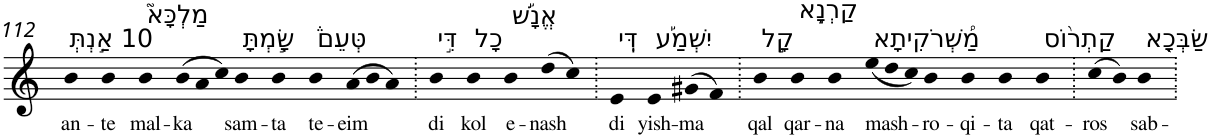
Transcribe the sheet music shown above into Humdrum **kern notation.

**kern	**text
*part1	*part1
*staff1	*staff1
*I"Piano	*
*I'Pno	*
!!LO:PB:g=z
*clefG2	*
*k[]	*
=112	=112
!LO:TX:a:t=10 אַ֣נְתְּ	!
!	!LO:LY:b
4b	an-
!	!LO:LY:b
4b	-te
!LO:TX:a:t=מַלְכָּא֮	!
!	!LO:LY:b
4b	mal-
*Xtuplet	*
!	!LO:LY:b
(>12b	-ka
12a	.
12cc)	.
!LO:TX:a:t=שָׂ֣מְתָּ	!
!	!LO:LY:b
4b	sam-
!	!LO:LY:b
4b	-ta
!LO:TX:a:t=טְּעֵם֒	!
!	!LO:LY:b
4b	te-
!	!LO:LY:b
(>12a	-eim
12b	.
12a)	.
=113.	=113.
!LO:TX:a:t=דִּ֣י	!
!	!LO:LY:b
4b	di
!LO:TX:a:t=כָל	!
!	!LO:LY:b
4b	kol
!LO:TX:a:t=אֱנָ֡שׁ	!
!	!LO:LY:b
4b	e-
!	!LO:LY:b
(>8dd	-nash
8cc)	.
=114.	=114.
!LO:TX:a:t=דִּֽי	!
!	!LO:LY:b
4e	di
!LO:TX:a:t=יִשְׁמַ֡ע	!
!	!LO:LY:b
4e	yish-
!	!LO:LY:b
(>8g#X	-ma
8f)	.
=115.	=115.
!LO:TX:a:t=קָ֣ל	!
!	!LO:LY:b
4b	qal
!LO:TX:a:t=קַרְנָ֣א	!
!	!LO:LY:b
4b	qar-
!	!LO:LY:b
4b	-na
!LO:TX:a:t=מַ֠שְׁרֹקִיתָא	!
!	!LO:LY:b
(<12ee	mash-
12dd	.
12cc)	.
!	!LO:LY:b
4b	-ro-
!	!LO:LY:b
4b	-qi-
!	!LO:LY:b
4b	-ta
!LO:TX:a:t=קַתְר֨וֹס	!
!	!LO:LY:b
4b	qat-
=116.	=116.
!	!LO:LY:b
(>8cc	-ros
8b)	.
!LO:TX:a:t=שַׂבְּכָ֤א	!
!	!LO:LY:b
4b	sab-
=.	=.
*-	*-
